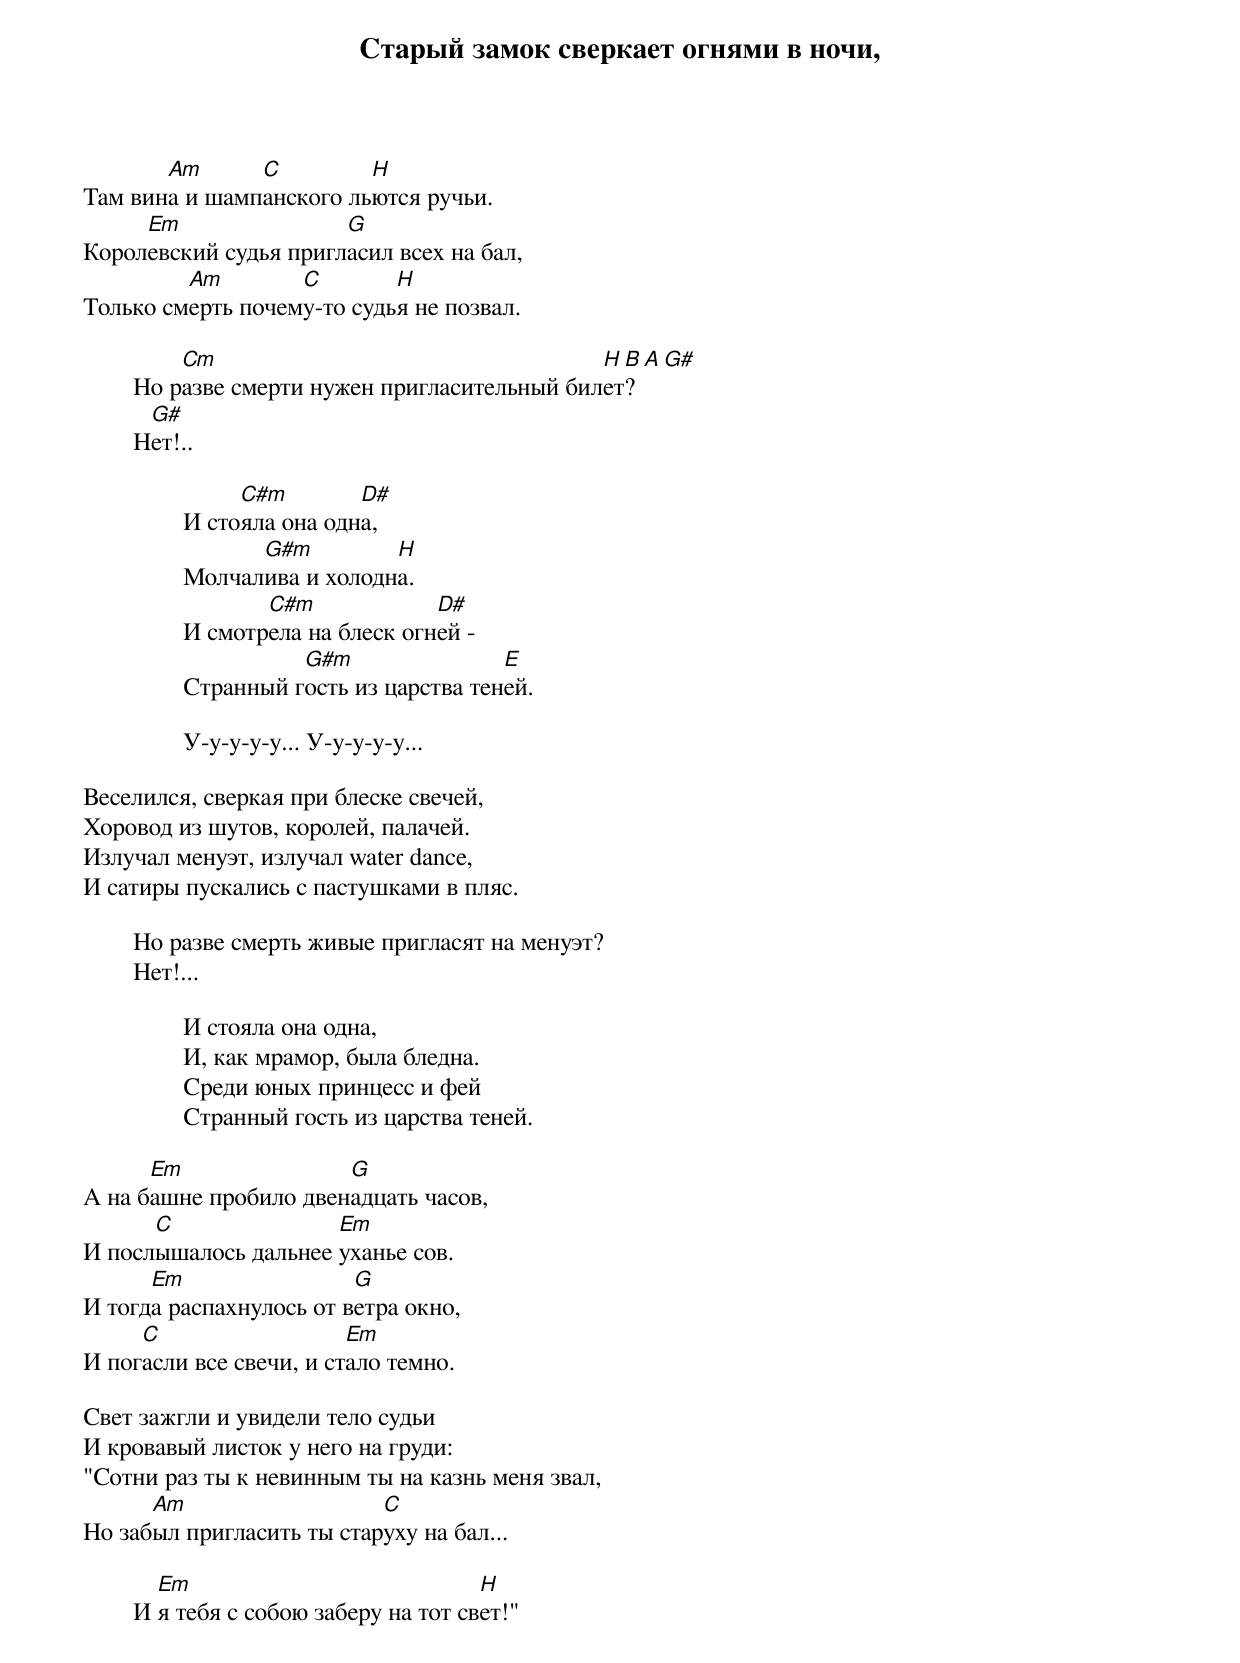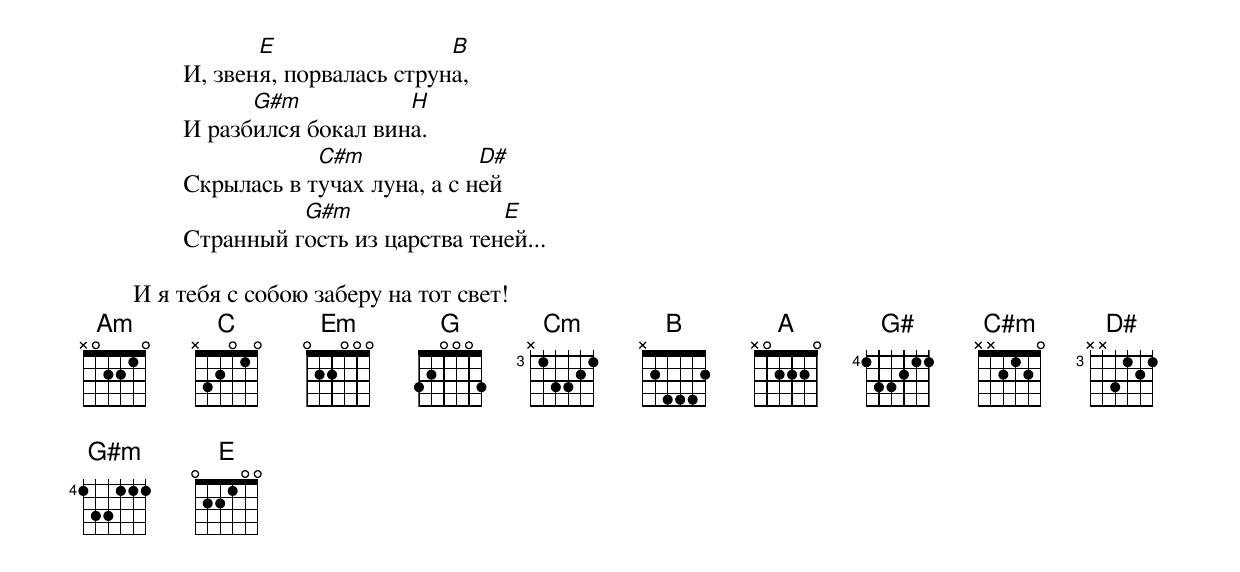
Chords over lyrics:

Старый замок сверкает огнями в ночи,
       Am      C         H
Там вина и шампанского льются ручьи.
     Em                G
Королевский судья пригласил всех на бал,
         Am        C        H
Только смерть почему-то судья не позвал.

	    Cm                                   H B A G#
	Но разве смерти нужен пригласительный билет?
	 G#
	Нет!..

		     C#m        D#
		И стояла она одна,
		      G#m         H
		Молчалива и холодна.
		       C#m             D#
		И смотрела на блеск огней -
		          G#m                E
		Странный гость из царства теней.

		У-у-у-у-у... У-у-у-у-у...

Веселился, сверкая при блеске свечей,
Хоровод из шутов, королей, палачей.
Излучал менуэт, излучал water dance,
И сатиры пускались с пастушками в пляс.

	Но разве смерть живые пригласят на менуэт?
	Нет!...

		И стояла она одна,
		И, как мрамор, была бледна.
		Среди юных принцесс и фей
		Странный гость из царства теней.

      Em               G
А на башне пробило двенадцать часов,
      C               Em
И послышалось дальнее уханье сов.
      Em                 G
И тогда распахнулось от ветра окно,
     C                   Em
И погасли все свечи, и стало темно.

Свет зажгли и увидели тело судьи
И кровавый листок у него на груди:
"Сотни раз ты к невинным ты на казнь меня звал,
      Am                   C
Но забыл пригласить ты старуху на бал...

	  Em                             H
	И я тебя с собою заберу на тот свет!"

		       E                 B
		И, звеня, порвалась струна,
		      G#m           H
		И разбился бокал вина.
		            C#m             D#
		Скрылась в тучах луна, а с ней
		          G#m                E
		Странный гость из царства теней...

	И я тебя с собою заберу на тот свет!
